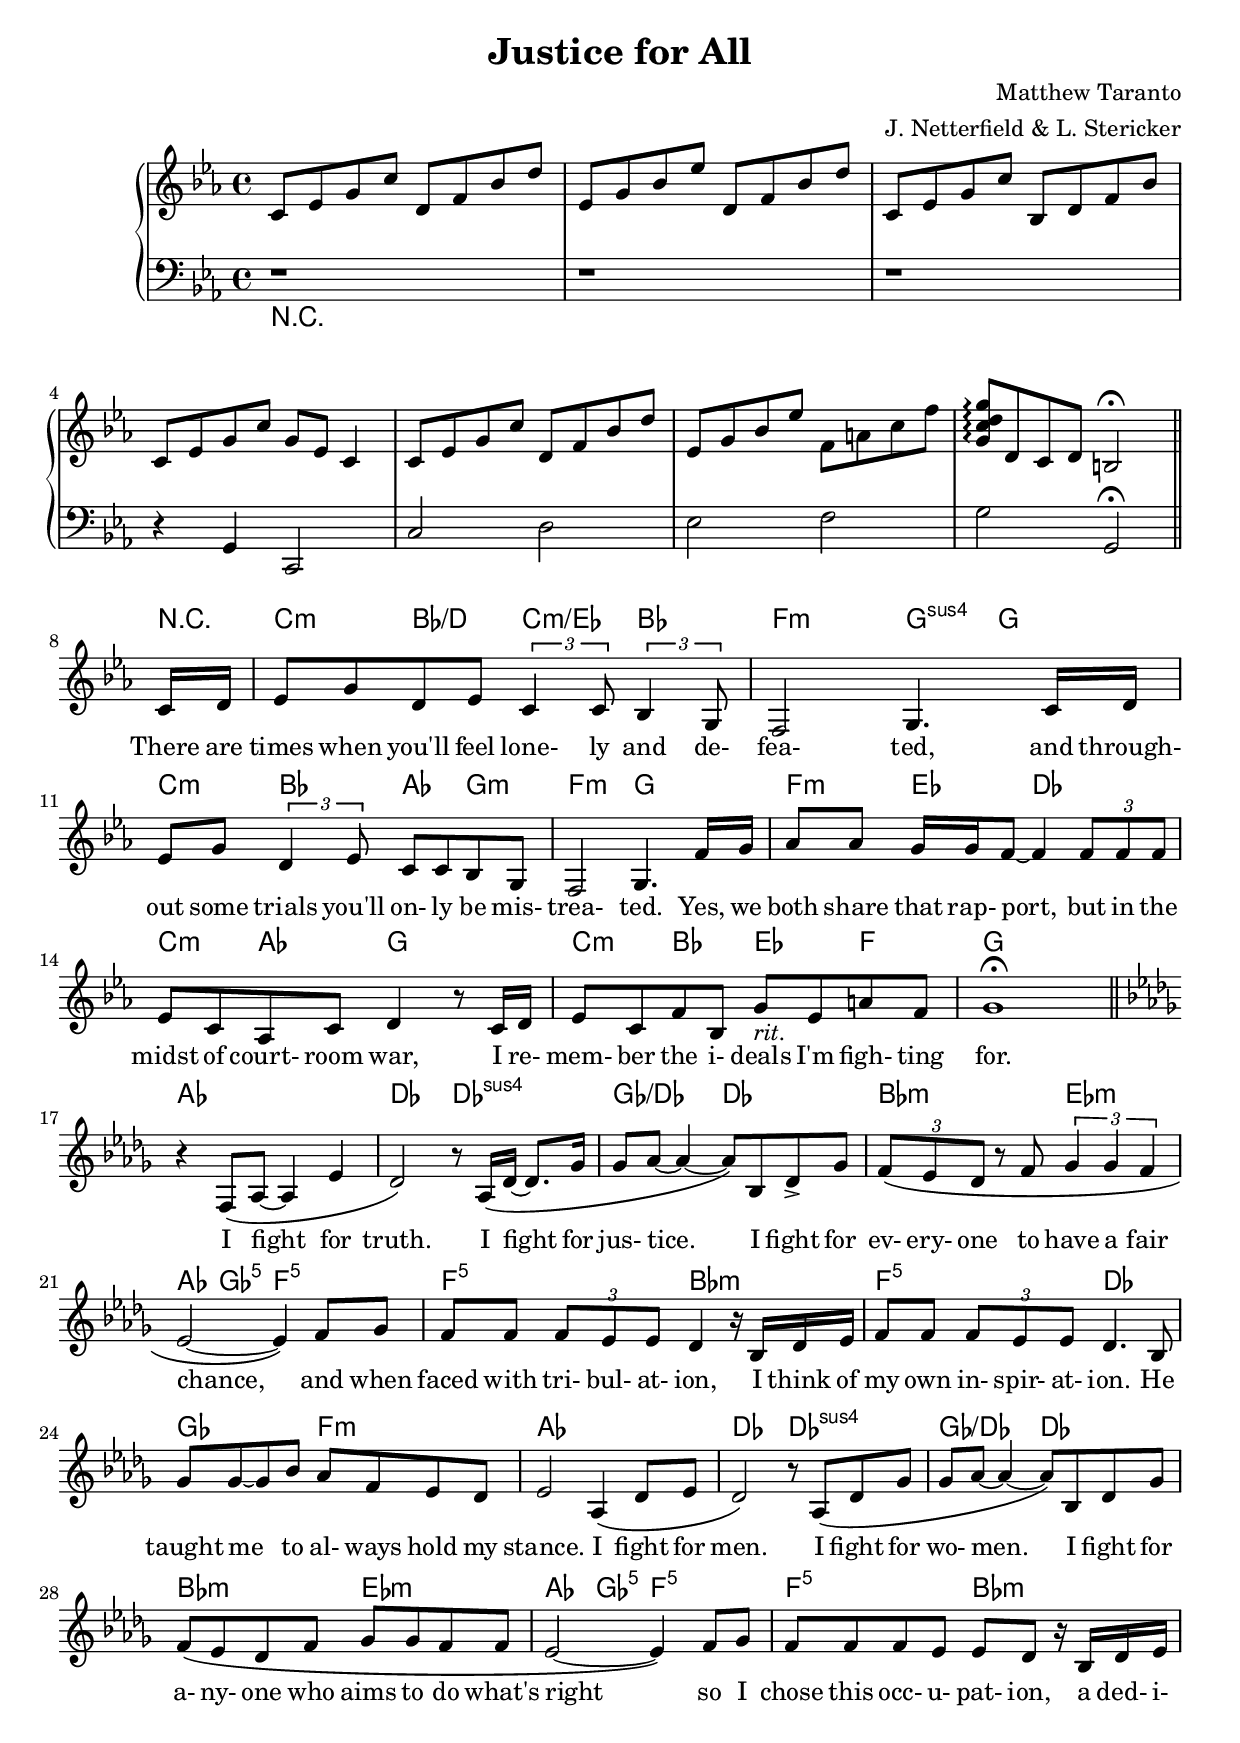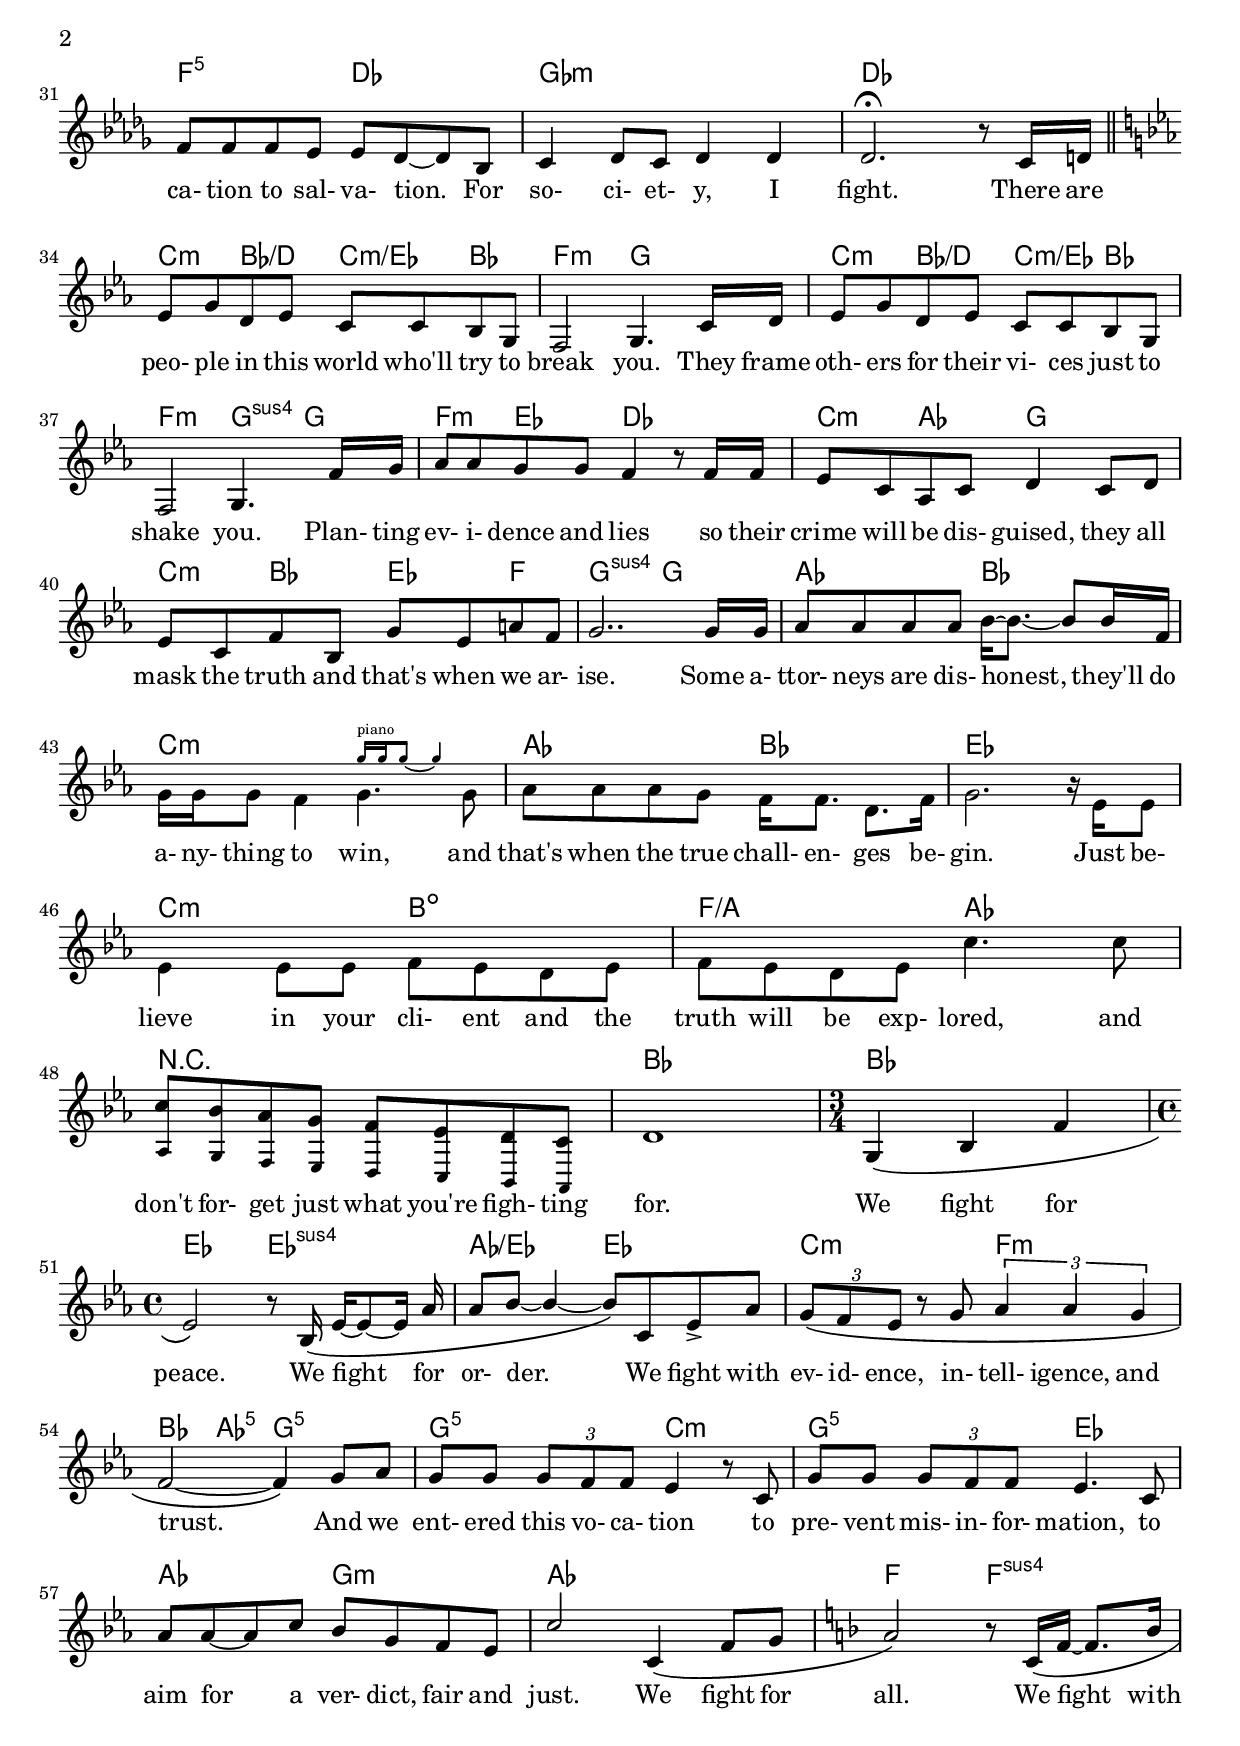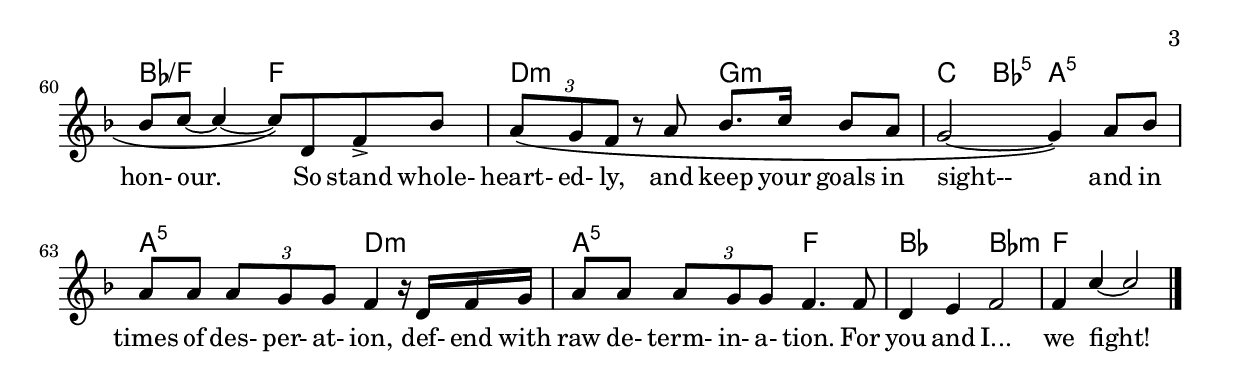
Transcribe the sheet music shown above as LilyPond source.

 \header {
  title = "Justice for All"
  composer = "Matthew Taranto"
  arranger = "J. Netterfield & L. Stericker"
}

\layout {   
  \context {     
    \Staff \RemoveEmptyStaves
    \override VerticalAxisGroup #'remove-first = ##t
  }
}

\score {
  <<
  \new PianoStaff \relative c' <<
    \new Staff {
      \key c \minor
      c8 ees g c
      d, f bes d |
      ees, g bes ees
      d, f bes d |
      c, ees g c
      bes, d f bes |
      c, ees g c g ees c4 |

      c8 ees g c
      d, f bes d |
      ees, g bes ees
      f, a c f |
      <g, c d g>8\arpeggio
      d c d b2\fermata 
      \bar "||"
      % Hide time signature
      \override Staff.TimeSignature #'stencil = ##f

      % Without this, some extra space is added after the line...
      \once \set Staff.explicitKeySignatureVisibility = #end-of-line-invisible
      \break
    }
    \new Staff {
      \key c \minor
      \clef bass
      r1 |
      r1 |
      r1 |
      r4 g, c,2 |

      c'2
      d
      ees
      f |
      g2
      g,\fermata
      \bar "||"
      % Hide time signature
      \override Staff.TimeSignature #'stencil = ##f

      % Without this, some extra space is added after the line...
      \once \set Staff.explicitKeySignatureVisibility = #end-of-line-invisible
      \break
    }
  >> 
  \chords {
    R1*7

    % Without this, some extra space is added after the line...
    \once \set Staff.explicitKeySignatureVisibility = #end-of-line-invisible
    \break

    \time 1/8
    r8

    \time 4/4
    \powerChords
    
    c4:m bes/d c:m/ees bes
    f2:m g4:sus4 g

    c4:m bes aes g:m
    f2:m g

    f4:m ees des2
    c4:m aes g2

    c4:m bes ees f
    g1
    aes1

    des2 des:sus4
    ges/des des
    bes:m ees:m
    aes4 ges:1.5 f2:1.5

    f2:1.5 bes:m
    f2:1.5 des
    ges f:m
    aes1

    des2 des:sus4
    ges/des des
    bes:m ees:m
    aes4 ges:1.5 f2:1.5

    f2:1.5 bes:m
    f2:1.5 des
    ges1:m
    des1

    c4:m bes/d c:m/ees bes
    f2:m g2

    c4:m bes/d c:m/ees bes
    f2:m g4:sus4 g

    f4:m ees des2
    c4:m aes g2
    c4:m bes ees f
    g2:sus4 g

    aes bes
    c1:m
    aes2 bes
    ees1
    c2:m b:dim
    f/a aes

    r1
    bes

    \transpose des ees {
      \time 3/4
      aes2.
      \time 4/4

      des2 des:sus4
      ges/des des
      bes:m ees:m
      aes4 ges:1.5 f2:1.5

      f2:1.5 bes:m
      f2:1.5 des
      ges f:m
    }

    aes1

    \transpose des f {
      des2 des:sus4
      ges/des des
      bes:m ees:m
      aes4 ges:1.5 f2:1.5

      f2:1.5 bes:m
      f2:1.5 des
      ges2 ges2:m
      des1
    }
  }
  \new Staff \relative c {
    R1*7
    \override Staff.TimeSignature #'stencil = ##f

    % Without this, some extra space is added after the line...
    \once \set Staff.explicitKeySignatureVisibility = #end-of-line-invisible
    \break

    \key c \minor
    \time 1/8
    \new Voice = "vocals" {
      c'16 d
      \time 4/4
    
      ees8 g d ees \tuplet 3/2 {c4 c8} \tuplet 3/2 {bes4 g8} |
      f2 g4. c16 d |
      
      % Show future time signatures (remember, we got rid of them above...) 
      \override Staff.TimeSignature #'stencil = ##t

      ees8 g \tuplet 3/2 {d4 ees8} c8 c bes g |
      f2 g4. f'16 g |

      aes8 aes g16 g f8 ~ f4
      \tuplet 3/2 { f8 f f } |
      ees c aes c d4
      r8 c16 d |
      ees8 c f bes, g'_\markup{\italic rit.} ees a f |
      g1  \fermata

      \bar "||"

      \key des \major
      r4 f,8\( aes8 ~ aes4 ees' |
      des2 \) r8 aes16 \( des ~ des8. ges16 |
      ges8 aes ~ aes4 ~ aes8 \)
      bes, des-> ges |
      \tuplet 3/2 {f \( ees des8} r f \tuplet 3/2 { ges4 ges f }|
      ees2 ~ ees4 \) f8 ges |
      f f \tuplet 3/2 {f ees ees} des4 r16 bes16 des ees |
      f8 f \tuplet 3/2 {f ees ees} des4. bes8 |
      ges' ges ~ ges bes aes f ees des |
      ees2  aes,4 \( des8 ees |
      
      des2 \) r8 aes  \( des ges |
      ges aes ~ aes4 ~ aes8 \)
      bes, des ges |
      f \( ees des8 f ges8 ges f f |
      ees2 ~ ees4 \) f8 ges |
      f f f ees ees des r16 bes16 des ees |
      f8 f f ees ees des ~ des bes |

      c4 des8 c des4 des |
      des2.\fermata r8 c16 d \bar "||"

      \break
      \key c \minor

      ees8 g d ees c c bes g |
      f2 g4. c16 d |

      ees8 g d ees c c bes g |
      f2 g4. f'16 g |

      aes8 aes g g f4
      r8 f16 f
      ees8 c aes c d4
      c8 d |
      ees c f bes, g' ees a f |
      g2.. g16  g |

      aes8 aes aes aes bes16 ~ bes8. ~ bes8 bes16 f |
      <<
        { \stemDown g16 g g8 f4 g4. g8 | }
        \new CueVoice {
          s2 \stemUp g'16^"piano" g g8 ~ g4 |
        }
      >>
      aes,8 aes aes g f16 f8. d f16 |
      g2. r16 ees ees8 |
      ees4 ees8 ees f8 ees d ees |
      f ees d ees c'4. c8 |
      {
        \stemUp
        <c \tweak font-size #-2 aes,>
        <bes \tweak font-size #-2 g,>
        <aes \tweak font-size #-2 f,>
        <g \tweak font-size #-2 ees,>
        <f \tweak font-size #-2 d,>
        <ees \tweak font-size #-2 c,>
        <d \tweak font-size #-2 bes,>
        <c \tweak font-size #-2 aes,> |
      }
      d1

      % (â¯Â°â¡Â°ï¼â¯ï¸µ â»ââ»)
      \time 3/4
      g,4 \( bes f'
      \time 4/4

      %  (â¯Â°â¡Â°ï¼â¯ï¸µ â»ââ»)
      \transpose des ees \relative des' {
        des2 \) r8 aes16 \( des [~ des8 ~ des16] ges |
        ges8 aes ~ aes4 ~ aes8 \)
        bes, des-> ges |
        \tuplet 3/2 {f \( ees des8} r f \tuplet 3/2 { ges4 ges f }|
        ees2 ~ ees4 \) f8 ges |
        f f \tuplet 3/2 {f ees ees} des4 r8 bes8 |
        f'  8 f \tuplet 3/2 {f ees ees} des4. bes8 |
        ges' ges ~ ges bes aes f ees des |
      }
      c'2 c,4 \( f8 g 

      % (â¯Â°â¡Â°ï¼â¯ï¸µ â»ââ»)
      \key f \major
      a2 \)
      \transpose des f \relative des' {
        r8 aes16 \( des ~ des8. ges16 |
        ges8 aes ~ aes4 ~ aes8 \)
        bes, des-> ges |
        \tuplet 3/2 {f \( ees des8} r f ges8. aes16 ges8 f |
        ees2 ~ ees4 \) f8 ges |
        f f \tuplet 3/2 {f ees ees} des4 r16 bes des ees |
        f8 f \tuplet 3/2 {f ees ees} des4. des8 |
      }
      d,4 e f2
      f4 c'4 ~ c2

      \bar "|."
    }
  }
  \new Lyrics \lyricsto "vocals" {
    There are times when you'll feel lone- ly and de-
    fea- ted, and through- out some trials you'll on- ly be mis-
    trea- ted. Yes, we
    both share that rap- port, but in the
    midst of court- room war, I re-
    mem- ber the i- deals I'm figh- ting
    for.

    I fight for truth.
    I fight for jus- tice.
    I fight for ev- ery- one to have a fair chance,
    
    and when faced with tri- bul- at- ion,
    I think of my own in- spir- at- ion.
    He taught me to al- ways hold my stance.

    I fight for men.
    I fight for wo- men.
    I fight for a- ny- one who aims to do what's right
    so I chose this occ- u- pat- ion,
    a ded- i- ca- tion to sal- va- tion.
    For so- ci- et- y, I fight.

    There are peo- ple in this world who'll try to break you.
    They frame oth- ers for their vi- ces just to shake you.
    Plan- ting ev- i- dence and lies
    so their crime will be dis- guised,
    they all mask the truth and that's when we ar- ise.

    Some a- ttor- neys are dis- honest, they'll do a- ny- thing to win,
    and that's when the true chall- en- ges be- gin.
    Just be- lieve in your cli- ent and the truth will be exp- lored,
    and don't for- get just what you're figh- ting for.

    We fight for peace.
    We fight for or- der.
    We fight with ev- id- ence, in- tell- igence, and trust.
    And we ent- ered this vo- ca- tion to
    pre- vent mis- in- for- mation, to
    aim for a ver- dict, fair and just.

    We fight for all.
    We fight with hon- our.
    So stand whole- heart- ed- ly,
    and keep your goals in sight--
    and in times of des- per- at- ion,
    def- end with raw de- term- in- a- tion.
    For you and I...
    we fight!
  }
  >>
  \midi {}
  \layout {}
}